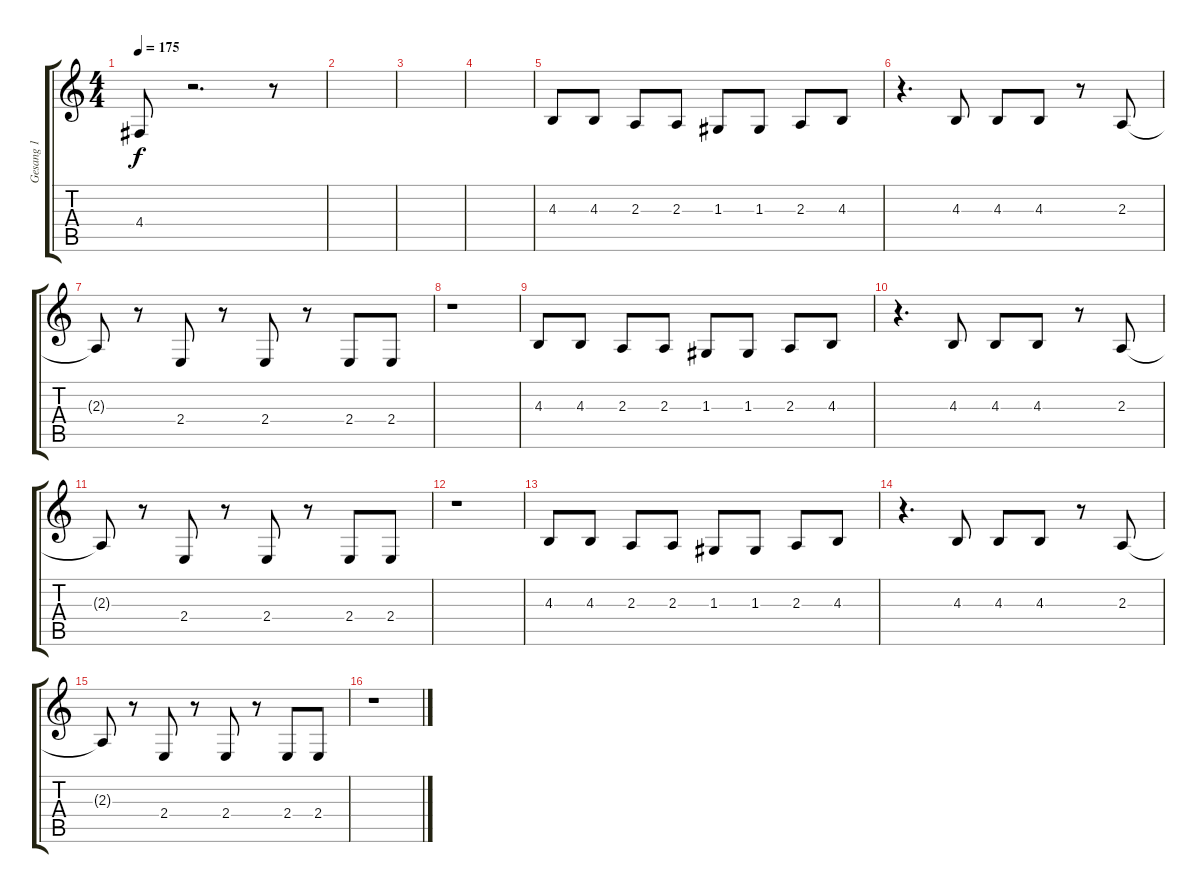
\track ("Gesang 1" "Gesang 1") {instrument lead6voice}
\staff {score tabs}
\tuning (E4 B3 G3 D3 A2 E2) {hide}
\ts (4 4)
\tempo 175
\clef g2
\ks c
4.4.8{dy f} r.2{d} r.8 |
|
|
|
4.3.8 4.3.8 2.3.8 2.3.8 1.3.8 1.3.8 2.3.8 4.3.8 |
r.4{d} 4.3.8 4.3.8 4.3.8 r.8 2.3.8 |
2.3{t}.8 r.8 2.4.8 r.8 2.4.8 r.8 2.4.8 2.4.8 |
r.1 |
4.3.8 4.3.8 2.3.8 2.3.8 1.3.8 1.3.8 2.3.8 4.3.8 |
r.4{d} 4.3.8 4.3.8 4.3.8 r.8 2.3.8 |
2.3{t}.8 r.8 2.4.8 r.8 2.4.8 r.8 2.4.8 2.4.8 |
r.1 |
4.3.8 4.3.8 2.3.8 2.3.8 1.3.8 1.3.8 2.3.8 4.3.8 |
r.4{d} 4.3.8 4.3.8 4.3.8 r.8 2.3.8 |
2.3{t}.8 r.8 2.4.8 r.8 2.4.8 r.8 2.4.8 2.4.8 |
r.1
